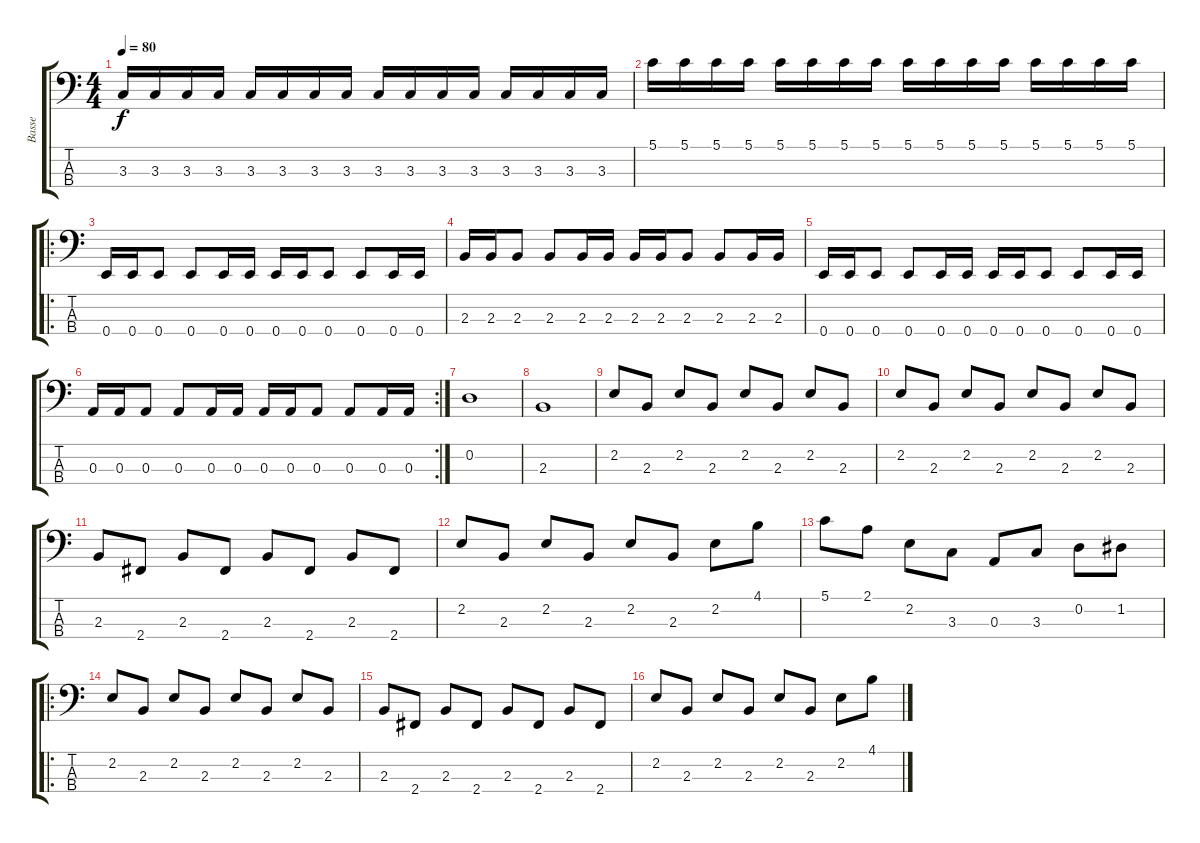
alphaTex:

\track ("Basse" "Basse") {instrument acousticbass}
\staff {score tabs}
\tuning (G2 D2 A1 E1) {hide}
\ts (4 4)
\tempo 80
\clef f4
\ks c
3.3.16{dy f} 3.3.16 3.3.16 3.3.16 3.3.16 3.3.16 3.3.16 3.3.16 3.3.16 3.3.16 3.3.16 3.3.16 3.3.16 3.3.16 3.3.16 3.3.16 |
5.1.16 5.1.16 5.1.16 5.1.16 5.1.16 5.1.16 5.1.16 5.1.16 5.1.16 5.1.16 5.1.16 5.1.16 5.1.16 5.1.16 5.1.16 5.1.16 |
\ro
0.4.16 0.4.16 0.4.8 0.4.8 0.4.16 0.4.16 0.4.16 0.4.16 0.4.8 0.4.8 0.4.16 0.4.16 |
2.3.16 2.3.16 2.3.8 2.3.8 2.3.16 2.3.16 2.3.16 2.3.16 2.3.8 2.3.8 2.3.16 2.3.16 |
0.4.16 0.4.16 0.4.8 0.4.8 0.4.16 0.4.16 0.4.16 0.4.16 0.4.8 0.4.8 0.4.16 0.4.16 |
\rc 2
0.3.16 0.3.16 0.3.8 0.3.8 0.3.16 0.3.16 0.3.16 0.3.16 0.3.8 0.3.8 0.3.16 0.3.16 |
0.2.1 |
2.3.1 |
2.2.8 2.3.8 2.2.8 2.3.8 2.2.8 2.3.8 2.2.8 2.3.8 |
2.2.8 2.3.8 2.2.8 2.3.8 2.2.8 2.3.8 2.2.8 2.3.8 |
2.3.8 2.4.8 2.3.8 2.4.8 2.3.8 2.4.8 2.3.8 2.4.8 |
2.2.8 2.3.8 2.2.8 2.3.8 2.2.8 2.3.8 2.2.8 4.1.8 |
5.1.8 2.1.8 2.2.8 3.3.8 0.3.8 3.3.8 0.2.8 1.2.8 |
\ro
2.2.8 2.3.8 2.2.8 2.3.8 2.2.8 2.3.8 2.2.8 2.3.8 |
2.3.8 2.4.8 2.3.8 2.4.8 2.3.8 2.4.8 2.3.8 2.4.8 |
2.2.8 2.3.8 2.2.8 2.3.8 2.2.8 2.3.8 2.2.8 4.1.8
